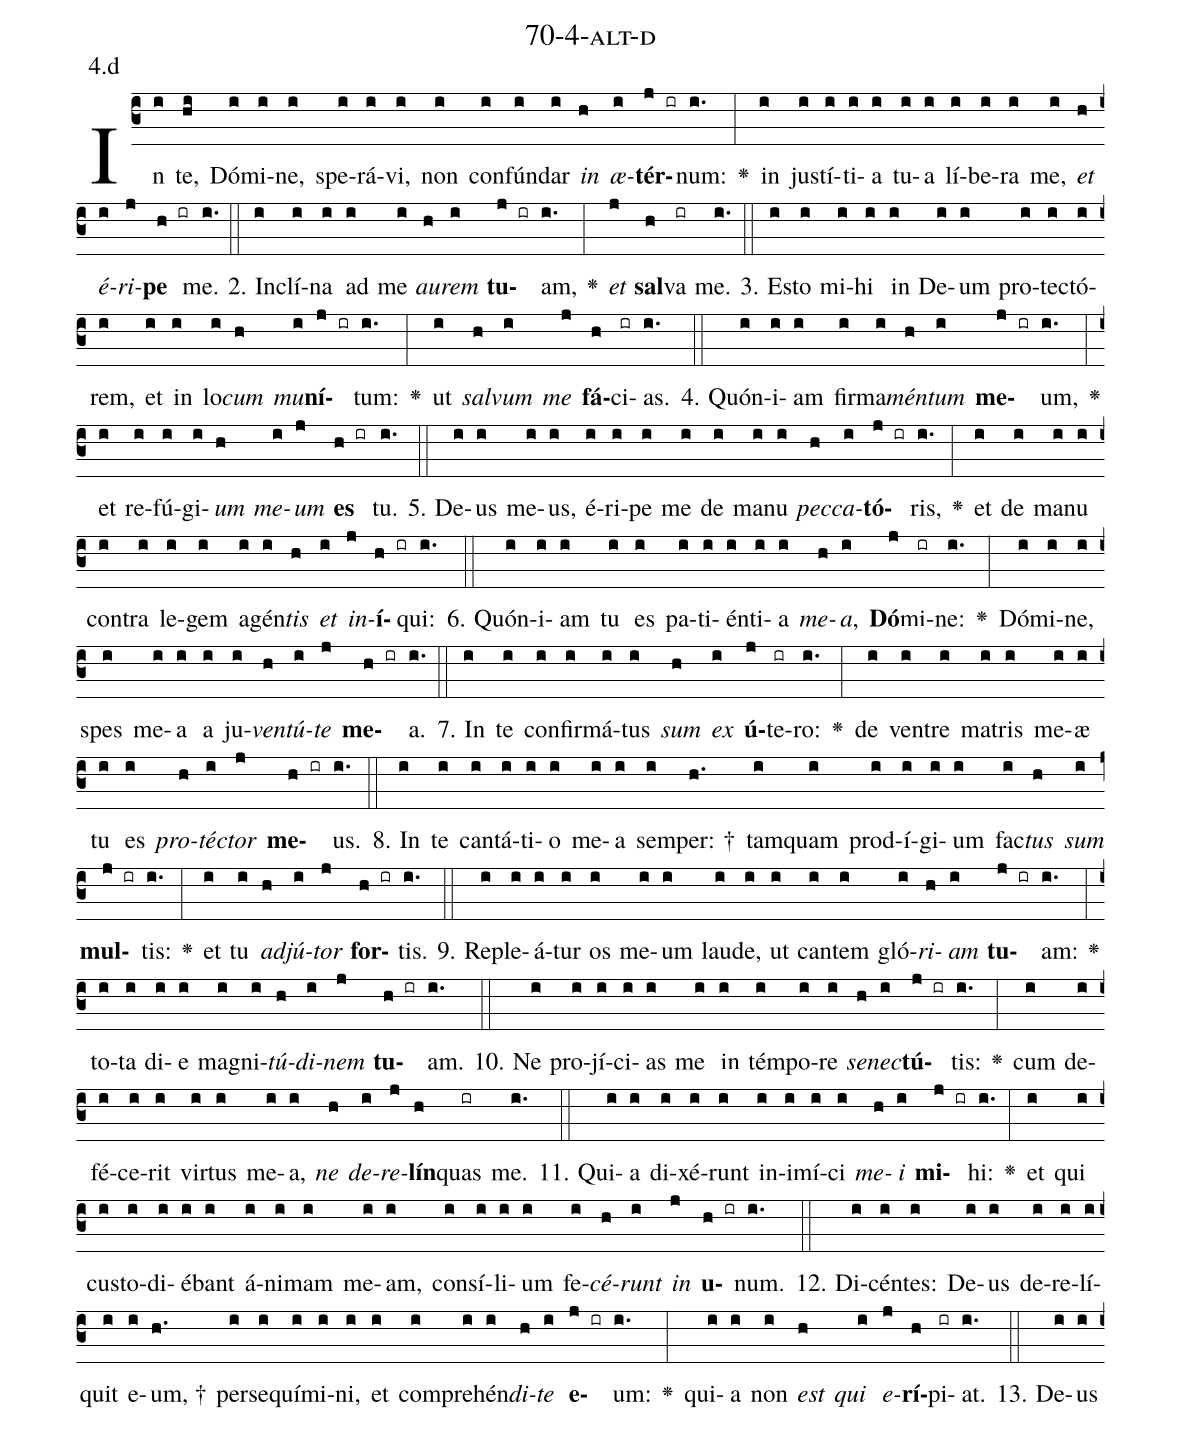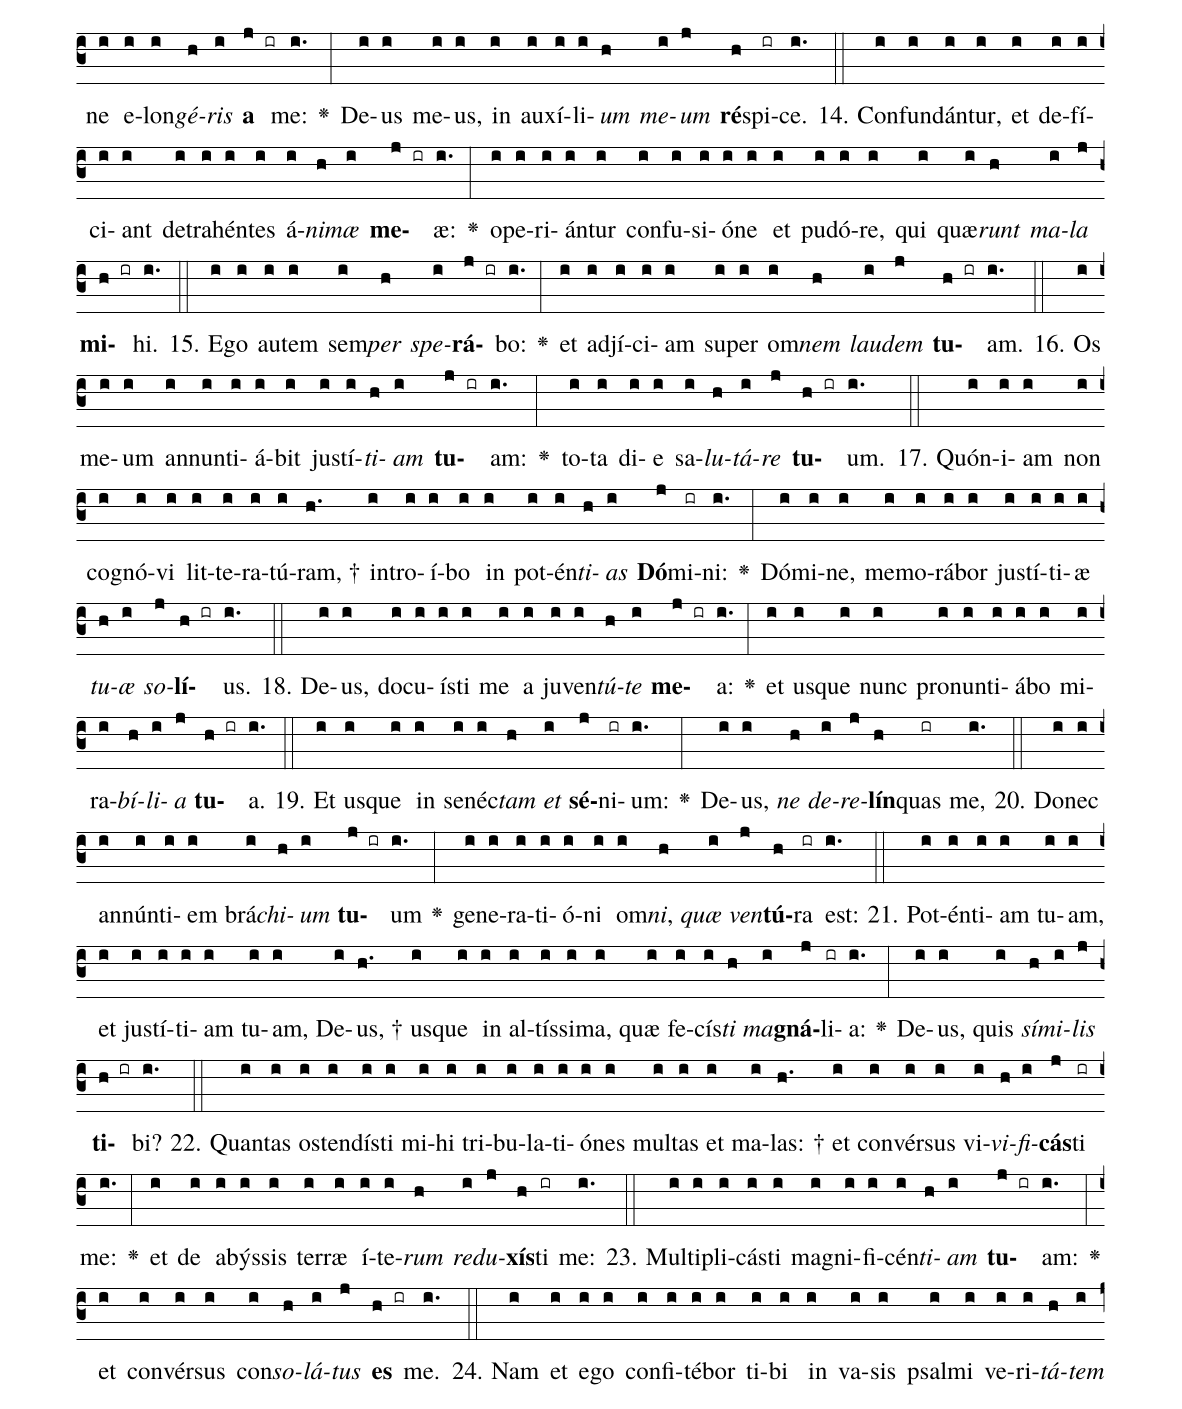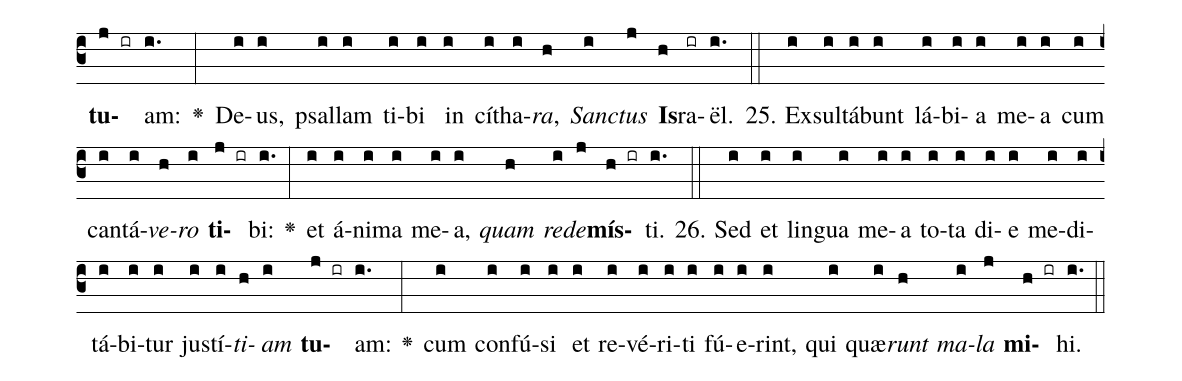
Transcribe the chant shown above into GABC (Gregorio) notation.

name: 70-4-alt-d;
annotation: 4.d;
%%
(c3)In(i) te,(hi) Dó(i)mi(i)ne,(i) spe(i)rá(i)vi,(i) non(i) con(i)fún(i)dar(i) <i>in</i>(h) <i>æ</i>(i)<b>tér</b>(j ir)num:(i.) <v>\greheightstar</v>(:) in(i) jus(i)tí(i)ti(i)a(i) tu(i)a(i) lí(i)be(i)ra(i) me,(i) <i>et</i>(h) <i>é</i>(i)<i>ri</i>(j)<b>pe</b>(h ir) me.(i.) (::)
2. In(i)clí(i)na(i) ad(i) me(i) <i>au</i>(h)<i>rem</i>(i) <b>tu</b>(j ir)am,(i.) <v>\greheightstar</v>(:) <i>et</i>(j) <b>sal</b>(h)va(ir) me.(i.) (::)
3. Es(i)to(i) mi(i)hi(i) in(i) De(i)um(i) pro(i)tec(i)tó(i)rem,(i) et(i) in(i) lo(i)<i>cum</i>(h) <i>mu</i>(i)<b>ní</b>(j ir)tum:(i.) <v>\greheightstar</v>(:) ut(i) <i>sal</i>(h)<i>vum</i>(i) <i>me</i>(j) <b>fá</b>(h)ci(ir)as.(i.) (::)
4. Quón(i)i(i)am(i) fir(i)ma(i)<i>mén</i>(h)<i>tum</i>(i) <b>me</b>(j ir)um,(i.) <v>\greheightstar</v>(:) et(i) re(i)fú(i)gi(i)<i>um</i>(h) <i>me</i>(i)<i>um</i>(j) <b>es</b>(h ir) tu.(i.) (::)
5. De(i)us(i) me(i)us,(i) é(i)ri(i)pe(i) me(i) de(i) ma(i)nu(i) <i>pec</i>(h)<i>ca</i>(i)<b>tó</b>(j ir)ris,(i.) <v>\greheightstar</v>(:) et(i) de(i) ma(i)nu(i) con(i)tra(i) le(i)gem(i) a(i)gén(i)<i>tis</i>(h) <i>et</i>(i) <i>in</i>(j)<b>í</b>(h ir)qui:(i.) (::)
6. Quón(i)i(i)am(i) tu(i) es(i) pa(i)ti(i)én(i)ti(i)a(i) <i>me</i>(h)<i>a</i>,(i) <b>Dó</b>(j)mi(ir)ne:(i.) <v>\greheightstar</v>(:) Dó(i)mi(i)ne,(i) spes(i) me(i)a(i) a(i) ju(i)<i>ven</i>(h)<i>tú</i>(i)<i>te</i>(j) <b>me</b>(h ir)a.(i.) (::)
7. In(i) te(i) con(i)fir(i)má(i)tus(i) <i>sum</i>(h) <i>ex</i>(i) <b>ú</b>(j)te(ir)ro:(i.) <v>\greheightstar</v>(:) de(i) ven(i)tre(i) ma(i)tris(i) me(i)æ(i) tu(i) es(i) <i>pro</i>(h)<i>téc</i>(i)<i>tor</i>(j) <b>me</b>(h ir)us.(i.) (::)
8. In(i) te(i) can(i)tá(i)ti(i)o(i) me(i)a(i) sem(i)per: †(h.) tam(i)quam(i) prod(i)í(i)gi(i)um(i) fac(i)<i>tus</i>(h) <i>sum</i>(i) <b>mul</b>(j ir)tis:(i.) <v>\greheightstar</v>(:) et(i) tu(i) <i>ad</i>(h)<i>jú</i>(i)<i>tor</i>(j) <b>for</b>(h ir)tis.(i.) (::)
9. Re(i)ple(i)á(i)tur(i) os(i) me(i)um(i) lau(i)de,(i) ut(i) can(i)tem(i) gló(i)<i>ri</i>(h)<i>am</i>(i) <b>tu</b>(j ir)am:(i.) <v>\greheightstar</v>(:) to(i)ta(i) di(i)e(i) ma(i)gni(i)<i>tú</i>(h)<i>di</i>(i)<i>nem</i>(j) <b>tu</b>(h ir)am.(i.) (::)
10. Ne(i) pro(i)jí(i)ci(i)as(i) me(i) in(i) tém(i)po(i)re(i) <i>se</i>(h)<i>nec</i>(i)<b>tú</b>(j ir)tis:(i.) <v>\greheightstar</v>(:) cum(i) de(i)fé(i)ce(i)rit(i) vir(i)tus(i) me(i)a,(i) <i>ne</i>(h) <i>de</i>(i)<i>re</i>(j)<b>lín</b>(h)quas(ir) me.(i.) (::)
11. Qui(i)a(i) di(i)xé(i)runt(i) in(i)i(i)mí(i)ci(i) <i>me</i>(h)<i>i</i>(i) <b>mi</b>(j ir)hi:(i.) <v>\greheightstar</v>(:) et(i) qui(i) cus(i)to(i)di(i)é(i)bant(i) á(i)ni(i)mam(i) me(i)am,(i) con(i)sí(i)li(i)um(i) fe(i)<i>cé</i>(h)<i>runt</i>(i) <i>in</i>(j) <b>u</b>(h ir)num.(i.) (::)
12. Di(i)cén(i)tes:(i) De(i)us(i) de(i)re(i)lí(i)quit(i) e(i)um, †(h.) per(i)se(i)quí(i)mi(i)ni,(i) et(i) com(i)pre(i)hén(i)<i>di</i>(h)<i>te</i>(i) <b>e</b>(j ir)um:(i.) <v>\greheightstar</v>(:) qui(i)a(i) non(i) <i>est</i>(h) <i>qui</i>(i) <i>e</i>(j)<b>rí</b>(h)pi(ir)at.(i.) (::)
13. De(i)us(i) ne(i) e(i)lon(i)<i>gé</i>(h)<i>ris</i>(i) <b>a</b>(j ir) me:(i.) <v>\greheightstar</v>(:) De(i)us(i) me(i)us,(i) in(i) au(i)xí(i)li(i)<i>um</i>(h) <i>me</i>(i)<i>um</i>(j) <b>ré</b>(h)spi(ir)ce.(i.) (::)
14. Con(i)fun(i)dán(i)tur,(i) et(i) de(i)fí(i)ci(i)ant(i) de(i)tra(i)hén(i)tes(i) á(i)<i>ni</i>(h)<i>mæ</i>(i) <b>me</b>(j ir)æ:(i.) <v>\greheightstar</v>(:) o(i)pe(i)ri(i)án(i)tur(i) con(i)fu(i)si(i)ó(i)ne(i) et(i) pu(i)dó(i)re,(i) qui(i) quæ(i)<i>runt</i>(h) <i>ma</i>(i)<i>la</i>(j) <b>mi</b>(h ir)hi.(i.) (::)
15. E(i)go(i) au(i)tem(i) sem(i)<i>per</i>(h) <i>spe</i>(i)<b>rá</b>(j ir)bo:(i.) <v>\greheightstar</v>(:) et(i) ad(i)jí(i)ci(i)am(i) su(i)per(i) om(i)<i>nem</i>(h) <i>lau</i>(i)<i>dem</i>(j) <b>tu</b>(h ir)am.(i.) (::)
16. Os(i) me(i)um(i) an(i)nun(i)ti(i)á(i)bit(i) jus(i)tí(i)<i>ti</i>(h)<i>am</i>(i) <b>tu</b>(j ir)am:(i.) <v>\greheightstar</v>(:) to(i)ta(i) di(i)e(i) sa(i)<i>lu</i>(h)<i>tá</i>(i)<i>re</i>(j) <b>tu</b>(h ir)um.(i.) (::)
17. Quón(i)i(i)am(i) non(i) co(i)gnó(i)vi(i) lit(i)te(i)ra(i)tú(i)ram, †(h.) in(i)tro(i)í(i)bo(i) in(i) pot(i)én(i)<i>ti</i>(h)<i>as</i>(i) <b>Dó</b>(j)mi(ir)ni:(i.) <v>\greheightstar</v>(:) Dó(i)mi(i)ne,(i) me(i)mo(i)rá(i)bor(i) jus(i)tí(i)ti(i)æ(i) <i>tu</i>(h)<i>æ</i>(i) <i>so</i>(j)<b>lí</b>(h ir)us.(i.) (::)
18. De(i)us,(i) do(i)cu(i)ís(i)ti(i) me(i) a(i) ju(i)ven(i)<i>tú</i>(h)<i>te</i>(i) <b>me</b>(j ir)a:(i.) <v>\greheightstar</v>(:) et(i) us(i)que(i) nunc(i) pro(i)nun(i)ti(i)á(i)bo(i) mi(i)ra(i)<i>bí</i>(h)<i>li</i>(i)<i>a</i>(j) <b>tu</b>(h ir)a.(i.) (::)
19. Et(i) us(i)que(i) in(i) se(i)néc(i)<i>tam</i>(h) <i>et</i>(i) <b>sé</b>(j)ni(ir)um:(i.) <v>\greheightstar</v>(:) De(i)us,(i) <i>ne</i>(h) <i>de</i>(i)<i>re</i>(j)<b>lín</b>(h)quas(ir) me,(i.) (::)
20. Do(i)nec(i) an(i)nún(i)ti(i)em(i) brá(i)<i>chi</i>(h)<i>um</i>(i) <b>tu</b>(j ir)um(i.) <v>\greheightstar</v>(:) ge(i)ne(i)ra(i)ti(i)ó(i)ni(i) om(i)<i>ni</i>,(h) <i>quæ</i>(i) <i>ven</i>(j)<b>tú</b>(h)ra(ir) est:(i.) (::)
21. Pot(i)én(i)ti(i)am(i) tu(i)am,(i) et(i) jus(i)tí(i)ti(i)am(i) tu(i)am,(i) De(i)us, †(h.) us(i)que(i) in(i) al(i)tís(i)si(i)ma,(i) quæ(i) fe(i)cís(i)<i>ti</i>(h) <i>ma</i>(i)<b>gná</b>(j)li(ir)a:(i.) <v>\greheightstar</v>(:) De(i)us,(i) quis(i) <i>sí</i>(h)<i>mi</i>(i)<i>lis</i>(j) <b>ti</b>(h ir)bi?(i.) (::)
22. Quan(i)tas(i) os(i)ten(i)dís(i)ti(i) mi(i)hi(i) tri(i)bu(i)la(i)ti(i)ó(i)nes(i) mul(i)tas(i) et(i) ma(i)las: †(h.) et(i) con(i)vér(i)sus(i) vi(i)<i>vi</i>(h)<i>fi</i>(i)<b>cás</b>(j)ti(ir) me:(i.) <v>\greheightstar</v>(:) et(i) de(i) a(i)býs(i)sis(i) ter(i)ræ(i) í(i)te(i)<i>rum</i>(h) <i>re</i>(i)<i>du</i>(j)<b>xís</b>(h)ti(ir) me:(i.) (::)
23. Mul(i)ti(i)pli(i)cás(i)ti(i) ma(i)gni(i)fi(i)cén(i)<i>ti</i>(h)<i>am</i>(i) <b>tu</b>(j ir)am:(i.) <v>\greheightstar</v>(:) et(i) con(i)vér(i)sus(i) con(i)<i>so</i>(h)<i>lá</i>(i)<i>tus</i>(j) <b>es</b>(h ir) me.(i.) (::)
24. Nam(i) et(i) e(i)go(i) con(i)fi(i)té(i)bor(i) ti(i)bi(i) in(i) va(i)sis(i) psal(i)mi(i) ve(i)ri(i)<i>tá</i>(h)<i>tem</i>(i) <b>tu</b>(j ir)am:(i.) <v>\greheightstar</v>(:) De(i)us,(i) psal(i)lam(i) ti(i)bi(i) in(i) cí(i)tha(i)<i>ra</i>,(h) <i>Sanc</i>(i)<i>tus</i>(j) <b>Is</b>(h)ra(ir)ël.(i.) (::)
25. Ex(i)sul(i)tá(i)bunt(i) lá(i)bi(i)a(i) me(i)a(i) cum(i) can(i)tá(i)<i>ve</i>(h)<i>ro</i>(i) <b>ti</b>(j ir)bi:(i.) <v>\greheightstar</v>(:) et(i) á(i)ni(i)ma(i) me(i)a,(i) <i>quam</i>(h) <i>red</i>(i)<i>e</i>(j)<b>mís</b>(h ir)ti.(i.) (::)
26. Sed(i) et(i) lin(i)gua(i) me(i)a(i) to(i)ta(i) di(i)e(i) me(i)di(i)tá(i)bi(i)tur(i) jus(i)tí(i)<i>ti</i>(h)<i>am</i>(i) <b>tu</b>(j ir)am:(i.) <v>\greheightstar</v>(:) cum(i) con(i)fú(i)si(i) et(i) re(i)vé(i)ri(i)ti(i) fú(i)e(i)rint,(i) qui(i) quæ(i)<i>runt</i>(h) <i>ma</i>(i)<i>la</i>(j) <b>mi</b>(h ir)hi.(i.) (::)
